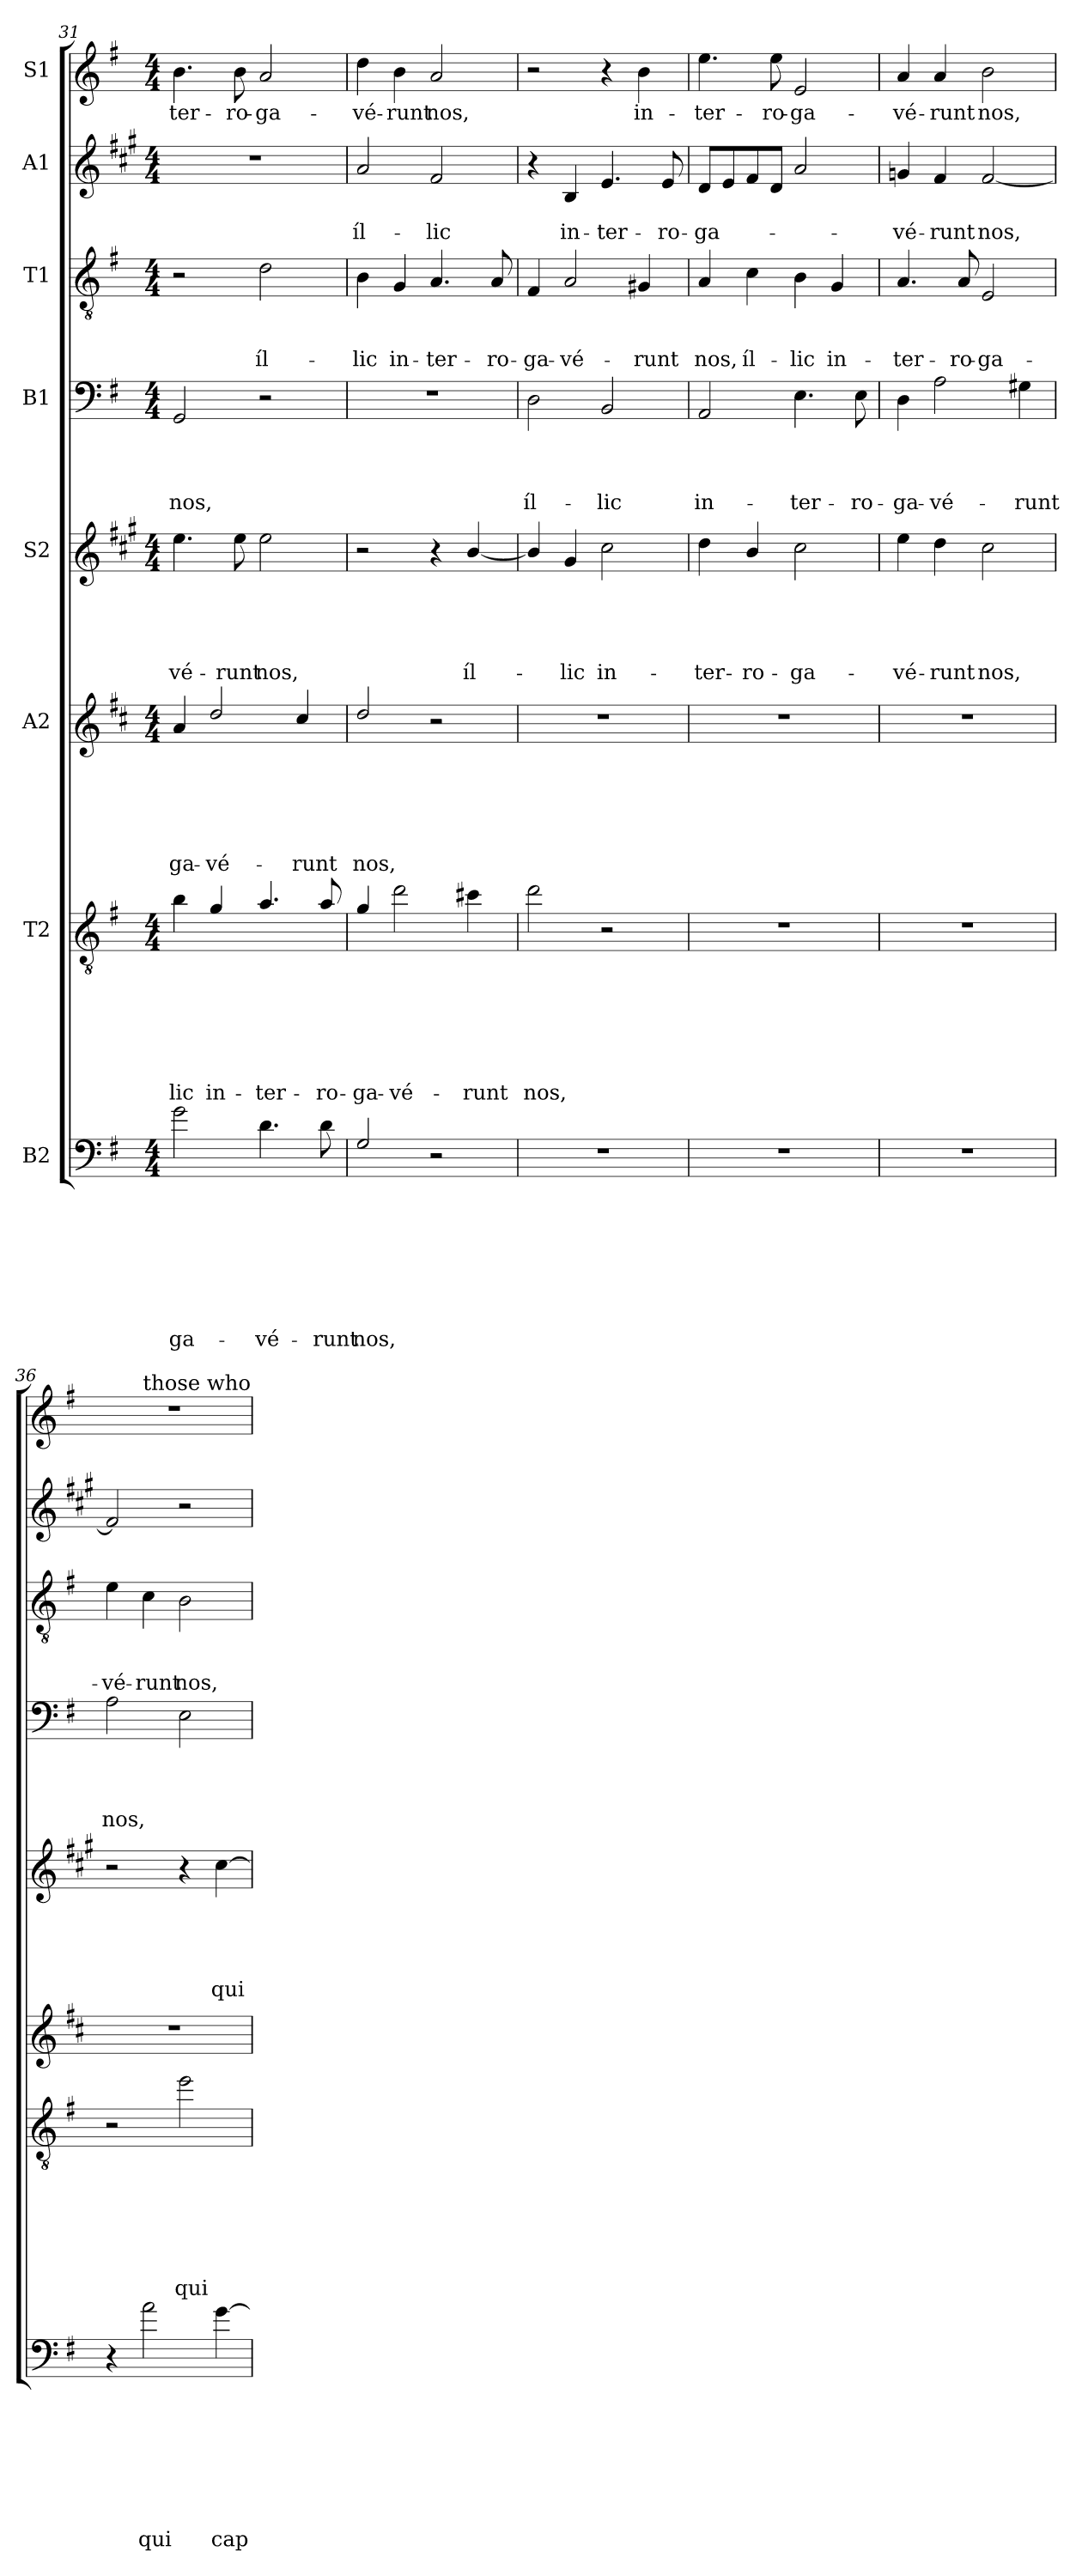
**kern	**text	**text	**text	**text	**text	**text	**text	**text	**kern	**text	**text	**text	**text	**text	**text	**text	**kern	**text	**text	**text	**text	**text	**text	**kern	**text	**text	**text	**text	**text	**kern	**text	**text	**text	**text	**kern	**text	**text	**text	**kern	**text	**text	**kern	**text
*part8	*part8	*part8	*part8	*part8	*part8	*part8	*part8	*part8	*part7	*part7	*part7	*part7	*part7	*part7	*part7	*part7	*part6	*part6	*part6	*part6	*part6	*part6	*part6	*part5	*part5	*part5	*part5	*part5	*part5	*part4	*part4	*part4	*part4	*part4	*part3	*part3	*part3	*part3	*part2	*part2	*part2	*part1	*part1
*staff8	*staff8	*staff8	*staff8	*staff8	*staff8	*staff8	*staff8	*staff8	*staff7	*staff7	*staff7	*staff7	*staff7	*staff7	*staff7	*staff7	*staff6	*staff6	*staff6	*staff6	*staff6	*staff6	*staff6	*staff5	*staff5	*staff5	*staff5	*staff5	*staff5	*staff4	*staff4	*staff4	*staff4	*staff4	*staff3	*staff3	*staff3	*staff3	*staff2	*staff2	*staff2	*staff1	*staff1
*I"B2	*	*	*	*	*	*	*	*	*I"T2	*	*	*	*	*	*	*	*I"A2	*	*	*	*	*	*	*I"S2	*	*	*	*	*	*I"B1	*	*	*	*	*I"T1	*	*	*	*I"A1	*	*	*I"S1	*
*clefF4	*	*	*	*	*	*	*	*	*clefGv2	*	*	*	*	*	*	*	*clefG2	*	*	*	*	*	*	*clefG2	*	*	*	*	*	*clefF4	*	*	*	*	*clefGv2	*	*	*	*clefG2	*	*	*clefG2	*
*ITrd7c12	*	*	*	*	*	*	*	*	*ITrd8c14	*	*	*	*	*	*	*	*ITrd4c7	*	*	*	*	*	*	*ITrd1c2	*	*	*	*	*	*	*	*	*	*	*	*	*	*	*ITrd1c2	*	*	*	*
*k[f#]	*	*	*	*	*	*	*	*	*k[f#]	*	*	*	*	*	*	*	*k[f#]	*	*	*	*	*	*	*k[f#]	*	*	*	*	*	*k[f#]	*	*	*	*	*k[f#]	*	*	*	*k[f#]	*	*	*k[f#]	*
*G:	*	*	*	*	*	*	*	*	*G:	*	*	*	*	*	*	*	*G:	*	*	*	*	*	*	*G:	*	*	*	*	*	*G:	*	*	*	*	*G:	*	*	*	*G:	*	*	*G:	*
*M4/4	*	*	*	*	*	*	*	*	*M4/4	*	*	*	*	*	*	*	*M4/4	*	*	*	*	*	*	*M4/4	*	*	*	*	*	*M4/4	*	*	*	*	*M4/4	*	*	*	*M4/4	*	*	*M4/4	*
=31	=31	=31	=31	=31	=31	=31	=31	=31	=31	=31	=31	=31	=31	=31	=31	=31	=31	=31	=31	=31	=31	=31	=31	=31	=31	=31	=31	=31	=31	=31	=31	=31	=31	=31	=31	=31	=31	=31	=31	=31	=31	=31	=31
!	!	!	!	!	!	!	!	!LO:LY:b	!	!	!	!	!	!	!	!LO:LY:b	!	!	!	!	!	!	!LO:LY:b	!	!	!	!	!	!LO:LY:b	!	!	!	!	!LO:LY:b	!	!	!	!	!	!	!	!	!LO:LY:b
2G\	.	.	.	.	.	.	.	-ga-	4B\	.	.	.	.	.	.	-lic	4d/	.	.	.	.	.	-ga-	4.dd\	.	.	.	.	-vé-	2GG/	.	.	.	nos,	2r	.	.	.	1r	.	.	4.b\	-ter-
!	!	!	!	!	!	!	!	!	!	!	!	!	!	!	!	!LO:LY:b	!	!	!	!	!	!	!LO:LY:b	!	!	!	!	!	!	!	!	!	!	!	!	!	!	!	!	!	!	!	!
.	.	.	.	.	.	.	.	.	4G/	.	.	.	.	.	.	in-	2g/	.	.	.	.	.	-vé-	.	.	.	.	.	.	.	.	.	.	.	.	.	.	.	.	.	.	.	.
!	!	!	!	!	!	!	!	!	!	!	!	!	!	!	!	!	!	!	!	!	!	!	!	!	!	!	!	!	!LO:LY:b	!	!	!	!	!	!	!	!	!	!	!	!	!	!LO:LY:b
.	.	.	.	.	.	.	.	.	.	.	.	.	.	.	.	.	.	.	.	.	.	.	.	8dd\	.	.	.	.	-runt	.	.	.	.	.	.	.	.	.	.	.	.	8b\	-ro-
!	!	!	!	!	!	!	!	!LO:LY:b	!	!	!	!	!	!	!	!LO:LY:b	!	!	!	!	!	!	!	!	!	!	!	!	!LO:LY:b	!	!	!	!	!	!	!	!	!LO:LY:b	!	!	!	!	!LO:LY:b
4.D\	.	.	.	.	.	.	.	-vé-	4.A/	.	.	.	.	.	.	-ter-	.	.	.	.	.	.	.	2dd\	.	.	.	.	nos,	2r	.	.	.	.	2d\	.	.	íl-	.	.	.	2a/	-ga-
!	!	!	!	!	!	!	!	!	!	!	!	!	!	!	!	!	!	!	!	!	!	!	!LO:LY:b	!	!	!	!	!	!	!	!	!	!	!	!	!	!	!	!	!	!	!	!
.	.	.	.	.	.	.	.	.	.	.	.	.	.	.	.	.	4f#/	.	.	.	.	.	-runt	.	.	.	.	.	.	.	.	.	.	.	.	.	.	.	.	.	.	.	.
!	!	!	!	!	!	!	!	!LO:LY:b	!	!	!	!	!	!	!	!LO:LY:b	!	!	!	!	!	!	!	!	!	!	!	!	!	!	!	!	!	!	!	!	!	!	!	!	!	!	!
8D\	.	.	.	.	.	.	.	-runt	8A/	.	.	.	.	.	.	-ro-	.	.	.	.	.	.	.	.	.	.	.	.	.	.	.	.	.	.	.	.	.	.	.	.	.	.	.
!!LO:PB:g=z
=32	=32	=32	=32	=32	=32	=32	=32	=32	=32	=32	=32	=32	=32	=32	=32	=32	=32	=32	=32	=32	=32	=32	=32	=32	=32	=32	=32	=32	=32	=32	=32	=32	=32	=32	=32	=32	=32	=32	=32	=32	=32	=32	=32
!	!	!	!	!	!	!	!	!LO:LY:b	!	!	!	!	!	!	!	!LO:LY:b	!	!	!	!	!	!	!LO:LY:b	!	!	!	!	!	!	!	!	!	!	!	!	!	!	!LO:LY:b	!	!	!LO:LY:b	!	!LO:LY:b
2GG/	.	.	.	.	.	.	.	nos,	4G/	.	.	.	.	.	.	-ga-	2g/	.	.	.	.	.	nos,	2r	.	.	.	.	.	1r	.	.	.	.	4B\	.	.	-lic	2g/	.	íl-	4dd\	-vé-
!	!	!	!	!	!	!	!	!	!	!	!	!	!	!	!	!LO:LY:b	!	!	!	!	!	!	!	!	!	!	!	!	!	!	!	!	!	!	!	!	!	!LO:LY:b	!	!	!	!	!LO:LY:b
.	.	.	.	.	.	.	.	.	2d\	.	.	.	.	.	.	-vé-	.	.	.	.	.	.	.	.	.	.	.	.	.	.	.	.	.	.	4G/	.	.	in-	.	.	.	4b\	-runt
!	!	!	!	!	!	!	!	!	!	!	!	!	!	!	!	!	!	!	!	!	!	!	!	!	!	!	!	!	!	!	!	!	!	!	!	!	!	!LO:LY:b	!	!	!LO:LY:b	!	!LO:LY:b
2r	.	.	.	.	.	.	.	.	.	.	.	.	.	.	.	.	2r	.	.	.	.	.	.	4r	.	.	.	.	.	.	.	.	.	.	4.A/	.	.	-ter-	2e/	.	-lic	2a/	nos,
!	!	!	!	!	!	!	!	!	!	!	!	!	!	!	!	!LO:LY:b	!	!	!	!	!	!	!	!	!	!	!	!	!LO:LY:b	!	!	!	!	!	!	!	!	!	!	!	!	!	!
.	.	.	.	.	.	.	.	.	4c#X\	.	.	.	.	.	.	-runt	.	.	.	.	.	.	.	[4a/	.	.	.	.	íl-	.	.	.	.	.	.	.	.	.	.	.	.	.	.
!	!	!	!	!	!	!	!	!	!	!	!	!	!	!	!	!	!	!	!	!	!	!	!	!	!	!	!	!	!	!	!	!	!	!	!	!	!	!LO:LY:b	!	!	!	!	!
.	.	.	.	.	.	.	.	.	.	.	.	.	.	.	.	.	.	.	.	.	.	.	.	.	.	.	.	.	.	.	.	.	.	.	8A/	.	.	-ro-	.	.	.	.	.
=33	=33	=33	=33	=33	=33	=33	=33	=33	=33	=33	=33	=33	=33	=33	=33	=33	=33	=33	=33	=33	=33	=33	=33	=33	=33	=33	=33	=33	=33	=33	=33	=33	=33	=33	=33	=33	=33	=33	=33	=33	=33	=33	=33
!	!	!	!	!	!	!	!	!	!	!	!	!	!	!	!	!LO:LY:b	!	!	!	!	!	!	!	!	!	!	!	!	!	!	!	!	!	!LO:LY:b	!	!	!	!LO:LY:b	!	!	!	!	!
1r	.	.	.	.	.	.	.	.	2d\	.	.	.	.	.	.	nos,	1r	.	.	.	.	.	.	4a/]	.	.	.	.	.	2D\	.	.	.	íl-	4F#/	.	.	-ga-	4r	.	.	2r	.
!	!	!	!	!	!	!	!	!	!	!	!	!	!	!	!	!	!	!	!	!	!	!	!	!	!	!	!	!	!LO:LY:b	!	!	!	!	!	!	!	!	!LO:LY:b	!	!	!LO:LY:b	!	!
.	.	.	.	.	.	.	.	.	.	.	.	.	.	.	.	.	.	.	.	.	.	.	.	4f#/	.	.	.	.	-lic	.	.	.	.	.	2A/	.	.	-vé-	4A/	.	in-	.	.
!	!	!	!	!	!	!	!	!	!	!	!	!	!	!	!	!	!	!	!	!	!	!	!	!	!	!	!	!	!LO:LY:b	!	!	!	!	!LO:LY:b	!	!	!	!	!	!	!LO:LY:b	!	!
.	.	.	.	.	.	.	.	.	2r	.	.	.	.	.	.	.	.	.	.	.	.	.	.	2b\	.	.	.	.	in-	2BB/	.	.	.	-lic	.	.	.	.	4.d/	.	-ter-	4r	.
!	!	!	!	!	!	!	!	!	!	!	!	!	!	!	!	!	!	!	!	!	!	!	!	!	!	!	!	!	!	!	!	!	!	!	!	!	!	!LO:LY:b	!	!	!	!	!LO:LY:b
.	.	.	.	.	.	.	.	.	.	.	.	.	.	.	.	.	.	.	.	.	.	.	.	.	.	.	.	.	.	.	.	.	.	.	4G#X/	.	.	-runt	.	.	.	4b\	in-
!	!	!	!	!	!	!	!	!	!	!	!	!	!	!	!	!	!	!	!	!	!	!	!	!	!	!	!	!	!	!	!	!	!	!	!	!	!	!	!	!	!LO:LY:b	!	!
.	.	.	.	.	.	.	.	.	.	.	.	.	.	.	.	.	.	.	.	.	.	.	.	.	.	.	.	.	.	.	.	.	.	.	.	.	.	.	8d/	.	-ro-	.	.
=34	=34	=34	=34	=34	=34	=34	=34	=34	=34	=34	=34	=34	=34	=34	=34	=34	=34	=34	=34	=34	=34	=34	=34	=34	=34	=34	=34	=34	=34	=34	=34	=34	=34	=34	=34	=34	=34	=34	=34	=34	=34	=34	=34
!	!	!	!	!	!	!	!	!	!	!	!	!	!	!	!	!	!	!	!	!	!	!	!	!	!	!	!	!	!LO:LY:b	!	!	!	!	!LO:LY:b	!	!	!	!LO:LY:b	!	!	!LO:LY:b	!	!LO:LY:b
1r	.	.	.	.	.	.	.	.	1r	.	.	.	.	.	.	.	1r	.	.	.	.	.	.	4cc\	.	.	.	.	-ter-	2AA/	.	.	.	in-	4A/	.	.	nos,	8c/L	.	-ga-	4.ee\	-ter-
.	.	.	.	.	.	.	.	.	.	.	.	.	.	.	.	.	.	.	.	.	.	.	.	.	.	.	.	.	.	.	.	.	.	.	.	.	.	.	8d/	.	.	.	.
!	!	!	!	!	!	!	!	!	!	!	!	!	!	!	!	!	!	!	!	!	!	!	!	!	!	!	!	!	!LO:LY:b	!	!	!	!	!	!	!	!	!LO:LY:b	!	!	!	!	!
.	.	.	.	.	.	.	.	.	.	.	.	.	.	.	.	.	.	.	.	.	.	.	.	4a/	.	.	.	.	-ro-	.	.	.	.	.	4c\	.	.	íl-	8e/	.	.	.	.
!	!	!	!	!	!	!	!	!	!	!	!	!	!	!	!	!	!	!	!	!	!	!	!	!	!	!	!	!	!	!	!	!	!	!	!	!	!	!	!	!	!	!	!LO:LY:b
.	.	.	.	.	.	.	.	.	.	.	.	.	.	.	.	.	.	.	.	.	.	.	.	.	.	.	.	.	.	.	.	.	.	.	.	.	.	.	8c/J	.	.	8ee\	-ro-
!	!	!	!	!	!	!	!	!	!	!	!	!	!	!	!	!	!	!	!	!	!	!	!	!	!	!	!	!	!LO:LY:b	!	!	!	!	!LO:LY:b	!	!	!	!LO:LY:b	!	!	!	!	!LO:LY:b
.	.	.	.	.	.	.	.	.	.	.	.	.	.	.	.	.	.	.	.	.	.	.	.	2b\	.	.	.	.	-ga-	4.E\	.	.	.	-ter-	4B\	.	.	-lic	2g/	.	.	2e/	-ga-
!	!	!	!	!	!	!	!	!	!	!	!	!	!	!	!	!	!	!	!	!	!	!	!	!	!	!	!	!	!	!	!	!	!	!	!	!	!	!LO:LY:b	!	!	!	!	!
.	.	.	.	.	.	.	.	.	.	.	.	.	.	.	.	.	.	.	.	.	.	.	.	.	.	.	.	.	.	.	.	.	.	.	4G/	.	.	in-	.	.	.	.	.
!	!	!	!	!	!	!	!	!	!	!	!	!	!	!	!	!	!	!	!	!	!	!	!	!	!	!	!	!	!	!	!	!	!	!LO:LY:b	!	!	!	!	!	!	!	!	!
.	.	.	.	.	.	.	.	.	.	.	.	.	.	.	.	.	.	.	.	.	.	.	.	.	.	.	.	.	.	8E\	.	.	.	-ro-	.	.	.	.	.	.	.	.	.
=35	=35	=35	=35	=35	=35	=35	=35	=35	=35	=35	=35	=35	=35	=35	=35	=35	=35	=35	=35	=35	=35	=35	=35	=35	=35	=35	=35	=35	=35	=35	=35	=35	=35	=35	=35	=35	=35	=35	=35	=35	=35	=35	=35
!	!	!	!	!	!	!	!	!	!	!	!	!	!	!	!	!	!	!	!	!	!	!	!	!	!	!	!	!	!LO:LY:b	!	!	!	!	!LO:LY:b	!	!	!	!LO:LY:b	!	!	!LO:LY:b	!	!LO:LY:b
1r	.	.	.	.	.	.	.	.	1r	.	.	.	.	.	.	.	1r	.	.	.	.	.	.	4dd\	.	.	.	.	-vé-	4D\	.	.	.	-ga-	4.A/	.	.	-ter-	4fn/	.	-vé-	4a/	-vé-
!	!	!	!	!	!	!	!	!	!	!	!	!	!	!	!	!	!	!	!	!	!	!	!	!	!	!	!	!	!LO:LY:b	!	!	!	!	!LO:LY:b	!	!	!	!	!	!	!LO:LY:b	!	!LO:LY:b
.	.	.	.	.	.	.	.	.	.	.	.	.	.	.	.	.	.	.	.	.	.	.	.	4cc\	.	.	.	.	-runt	2A\	.	.	.	-vé-	.	.	.	.	4e/	.	-runt	4a/	-runt
!	!	!	!	!	!	!	!	!	!	!	!	!	!	!	!	!	!	!	!	!	!	!	!	!	!	!	!	!	!	!	!	!	!	!	!	!	!	!LO:LY:b	!	!	!	!	!
.	.	.	.	.	.	.	.	.	.	.	.	.	.	.	.	.	.	.	.	.	.	.	.	.	.	.	.	.	.	.	.	.	.	.	8A/	.	.	-ro-	.	.	.	.	.
!	!	!	!	!	!	!	!	!	!	!	!	!	!	!	!	!	!	!	!	!	!	!	!	!	!	!	!	!	!LO:LY:b	!	!	!	!	!	!	!	!	!LO:LY:b	!	!	!LO:LY:b	!	!LO:LY:b
.	.	.	.	.	.	.	.	.	.	.	.	.	.	.	.	.	.	.	.	.	.	.	.	2b\	.	.	.	.	nos,	.	.	.	.	.	2E/	.	.	-ga-	[2e/	.	nos,	2b\	nos,
!	!	!	!	!	!	!	!	!	!	!	!	!	!	!	!	!	!	!	!	!	!	!	!	!	!	!	!	!	!	!	!	!	!	!LO:LY:b	!	!	!	!	!	!	!	!	!
.	.	.	.	.	.	.	.	.	.	.	.	.	.	.	.	.	.	.	.	.	.	.	.	.	.	.	.	.	.	4G#X\	.	.	.	-runt	.	.	.	.	.	.	.	.	.
=36	=36	=36	=36	=36	=36	=36	=36	=36	=36	=36	=36	=36	=36	=36	=36	=36	=36	=36	=36	=36	=36	=36	=36	=36	=36	=36	=36	=36	=36	=36	=36	=36	=36	=36	=36	=36	=36	=36	=36	=36	=36	=36	=36
!	!	!	!	!	!	!	!	!	!	!	!	!	!	!	!	!	!	!	!	!	!	!	!	!	!	!	!	!	!	!	!	!	!	!LO:LY:b	!	!	!	!LO:LY:b	!	!	!	!	!
*	*	*	*	*	*	*	*	*	*	*	*	*	*	*	*	*	*	*	*	*	*	*	*	*	*	*	*	*	*	*	*	*	*	*	*	*	*	*	*	*	*	*^	*
4r	.	.	.	.	.	.	.	.	2r	.	.	.	.	.	.	.	1r	.	.	.	.	.	.	2r	.	.	.	.	.	2A\	.	.	.	nos,	4e\	.	.	-vé-	2e/]	.	.	1r	4ryy	.
!	!	!	!	!	!	!	!	!	!	!	!	!	!	!	!	!	!	!	!	!	!	!	!	!	!	!	!	!	!	!	!	!	!	!	!	!	!	!	!	!	!	!	!LO:TX:a:t=those who	!
!	!	!	!	!	!	!	!	!LO:LY:b	!	!	!	!	!	!	!	!	!	!	!	!	!	!	!	!	!	!	!	!	!	!	!	!	!	!	!	!	!	!LO:LY:b	!	!	!	!	!	!
2A\	.	.	.	.	.	.	.	qui	.	.	.	.	.	.	.	.	.	.	.	.	.	.	.	.	.	.	.	.	.	.	.	.	.	.	4c\	.	.	-runt	.	.	.	.	2.ryy	.
!	!	!	!	!	!	!	!	!	!	!	!	!	!	!	!	!LO:LY:b	!	!	!	!	!	!	!	!	!	!	!	!	!	!	!	!	!	!	!	!	!	!LO:LY:b	!	!	!	!	!	!
.	.	.	.	.	.	.	.	.	2e\	.	.	.	.	.	.	qui	.	.	.	.	.	.	.	4r	.	.	.	.	.	2E\	.	.	.	.	2B\	.	.	nos,	2r	.	.	.	.	.
!	!	!	!	!	!	!	!	!LO:LY:b	!	!	!	!	!	!	!	!	!	!	!	!	!	!	!	!	!	!	!	!	!LO:LY:b	!	!	!	!	!	!	!	!	!	!	!	!	!	!	!
[4G\	.	.	.	.	.	.	.	cap-	.	.	.	.	.	.	.	.	.	.	.	.	.	.	.	[4b\	.	.	.	.	qui	.	.	.	.	.	.	.	.	.	.	.	.	.	.	.
*	*	*	*	*	*	*	*	*	*	*	*	*	*	*	*	*	*	*	*	*	*	*	*	*	*	*	*	*	*	*	*	*	*	*	*	*	*	*	*	*	*	*v	*v	*
=	=	=	=	=	=	=	=	=	=	=	=	=	=	=	=	=	=	=	=	=	=	=	=	=	=	=	=	=	=	=	=	=	=	=	=	=	=	=	=	=	=	=	=
*-	*-	*-	*-	*-	*-	*-	*-	*-	*-	*-	*-	*-	*-	*-	*-	*-	*-	*-	*-	*-	*-	*-	*-	*-	*-	*-	*-	*-	*-	*-	*-	*-	*-	*-	*-	*-	*-	*-	*-	*-	*-	*-	*-
